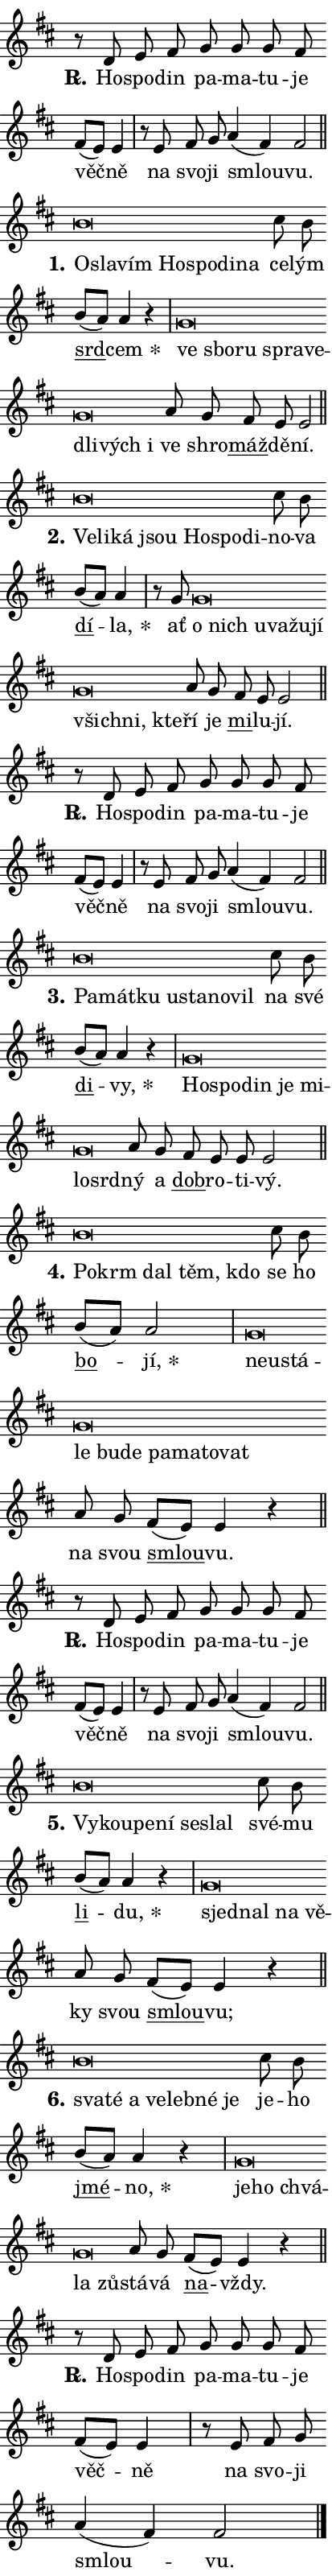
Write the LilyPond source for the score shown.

\version "2.24.0"
\header { tagline = "" }
\paper {
  indent = 0\cm
  top-margin = 0\cm
  right-margin = 0.13\cm % to fit lyric hyphens
  bottom-margin = 0\cm
  left-margin = 0\cm
  paper-width = 7\cm
  page-breaking = #ly:one-page-breaking
  system-system-spacing.basic-distance = #11
  score-system-spacing.basic-distance = #11
  ragged-last = ##f
}


%% Author: Thomas Morley
%% https://lists.gnu.org/archive/html/lilypond-user/2020-05/msg00002.html
#(define (line-position grob)
"Returns position of @var[grob} in current system:
   @code{'start}, if at first time-step
   @code{'end}, if at last time-step
   @code{'middle} otherwise
"
  (let* ((col (ly:item-get-column grob))
         (ln (ly:grob-object col 'left-neighbor))
         (rn (ly:grob-object col 'right-neighbor))
         (col-to-check-left (if (ly:grob? ln) ln col))
         (col-to-check-right (if (ly:grob? rn) rn col))
         (break-dir-left
           (and
             (ly:grob-property col-to-check-left 'non-musical #f)
             (ly:item-break-dir col-to-check-left)))
         (break-dir-right
           (and
             (ly:grob-property col-to-check-right 'non-musical #f)
             (ly:item-break-dir col-to-check-right))))
        (cond ((eqv? 1 break-dir-left) 'start)
              ((eqv? -1 break-dir-right) 'end)
              (else 'middle))))

#(define (tranparent-at-line-position vctor)
  (lambda (grob)
  "Relying on @code{line-position} select the relevant enry from @var{vctor}.
Used to determine transparency,"
    (case (line-position grob)
      ((end) (not (vector-ref vctor 0)))
      ((middle) (not (vector-ref vctor 1)))
      ((start) (not (vector-ref vctor 2))))))

noteHeadBreakVisibility =
#(define-music-function (break-visibility)(vector?)
"Makes @code{NoteHead}s transparent relying on @var{break-visibility}"
#{
  \override NoteHead.transparent =
    #(tranparent-at-line-position break-visibility)
#})

#(define delete-ledgers-for-transparent-note-heads
  (lambda (grob)
    "Reads whether a @code{NoteHead} is transparent.
If so this @code{NoteHead} is removed from @code{'note-heads} from
@var{grob}, which is supposed to be @code{LedgerLineSpanner}.
As a result ledgers are not printed for this @code{NoteHead}"
    (let* ((nhds-array (ly:grob-object grob 'note-heads))
           (nhds-list
             (if (ly:grob-array? nhds-array)
                 (ly:grob-array->list nhds-array)
                 '()))
           ;; Relies on the transparent-property being done before
           ;; Staff.LedgerLineSpanner.after-line-breaking is executed.
           ;; This is fragile ...
           (to-keep
             (remove
               (lambda (nhd)
                 (ly:grob-property nhd 'transparent #f))
               nhds-list)))
      ;; TODO find a better method to iterate over grob-arrays, similiar
      ;; to filter/remove etc for lists
      ;; For now rebuilt from scratch
      (set! (ly:grob-object grob 'note-heads)  '())
      (for-each
        (lambda (nhd)
          (ly:pointer-group-interface::add-grob grob 'note-heads nhd))
        to-keep))))

squashNotes = {
  \override NoteHead.X-extent = #'(-0.2 . 0.2)
  \override NoteHead.Y-extent = #'(-0.75 . 0)
  \override NoteHead.stencil =
    #(lambda (grob)
       (let ((pos (ly:grob-property grob 'staff-position)))
         (begin
           (if (< pos -7) (display "ERROR: Lower brevis then expected\n") (display ""))
           (if (<= pos -6) ly:text-interface::print ly:note-head::print))))
}
unSquashNotes = {
  \revert NoteHead.X-extent
  \revert NoteHead.Y-extent
  \revert NoteHead.stencil
}

hideNotes = \noteHeadBreakVisibility #begin-of-line-visible
unHideNotes = \noteHeadBreakVisibility #all-visible

% work-around for resetting accidentals
% https://lilypond.org/doc/v2.23/Documentation/notation/displaying-rhythms#unmetered-music
cadenzaMeasure = {
  \cadenzaOff
  \partial 1024 s1024
  \cadenzaOn
}

#(define-markup-command (accent layout props text) (markup?)
  "Underline accented syllable"
  (interpret-markup layout props
    #{\markup \override #'(offset . 4.3) \underline { #text }#}))

responsum = \markup \concat {
  "R" \hspace #-1.05 \path #0.1 #'((moveto 0 0.07) (lineto 0.9 0.8)) \hspace #0.05 "."
}

spaceSize = #0.6828661417322834 % exact space size for TeX Gyre Schola

\layout {
  \context {
    \Staff
    \remove "Time_signature_engraver"
    \override LedgerLineSpanner.after-line-breaking = #delete-ledgers-for-transparent-note-heads
  }
  \context {
    \Lyrics {
      \override LyricSpace.minimum-distance = \spaceSize
      \override LyricText.font-name = #"TeX Gyre Schola"
      \override LyricText.font-size = 1
      \override StanzaNumber.font-name = #"TeX Gyre Schola Bold"
      \override StanzaNumber.font-size = 1
    }
  }
  \context {
    \Score 
    \override NoteHead.text =
      #(lambda (grob) 
        (let ((pos (ly:grob-property grob 'staff-position)))
          #{\markup {
            \combine
              \halign #-0.55 \raise #(if (= pos -6) 0 0.5) \override #'(thickness . 2) \draw-line #'(3.2 . 0)
              \musicglyph "noteheads.sM1"
          }#}))
  }
}

% magnetic-lyrics.ily
%
%   written by
%     Jean Abou Samra <jean@abou-samra.fr>
%     Werner Lemberg <wl@gnu.org>
%
%   adapted by
%     Jiri Hon <jiri.hon@gmail.com>
%
% Version 2022-Apr-15

% https://www.mail-archive.com/lilypond-user@gnu.org/msg149350.html

#(define (Left_hyphen_pointer_engraver context)
   "Collect syllable-hyphen-syllable occurrences in lyrics and store
them in properties.  This engraver only looks to the left.  For
example, if the lyrics input is @code{foo -- bar}, it does the
following.

@itemize @bullet
@item
Set the @code{text} property of the @code{LyricHyphen} grob between
@q{foo} and @q{bar} to @code{foo}.

@item
Set the @code{left-hyphen} property of the @code{LyricText} grob with
text @q{foo} to the @code{LyricHyphen} grob between @q{foo} and
@q{bar}.
@end itemize

Use this auxiliary engraver in combination with the
@code{lyric-@/text::@/apply-@/magnetic-@/offset!} hook."
   (let ((hyphen #f)
         (text #f))
     (make-engraver
      (acknowledgers
       ((lyric-syllable-interface engraver grob source-engraver)
        (set! text grob)))
      (end-acknowledgers
       ((lyric-hyphen-interface engraver grob source-engraver)
        ;(when (not (grob::has-interface grob 'lyric-space-interface))
          (set! hyphen grob)));)
      ((stop-translation-timestep engraver)
       (when (and text hyphen)
         (ly:grob-set-object! text 'left-hyphen hyphen))
       (set! text #f)
       (set! hyphen #f)))))

#(define (lyric-text::apply-magnetic-offset! grob)
   "If the space between two syllables is less than the value in
property @code{LyricText@/.details@/.squash-threshold}, move the right
syllable to the left so that it gets concatenated with the left
syllable.

Use this function as a hook for
@code{LyricText@/.after-@/line-@/breaking} if the
@code{Left_@/hyphen_@/pointer_@/engraver} is active."
   (let ((hyphen (ly:grob-object grob 'left-hyphen #f)))
     (when hyphen
       (let ((left-text (ly:spanner-bound hyphen LEFT)))
         (when (grob::has-interface left-text 'lyric-syllable-interface)
           (let* ((common (ly:grob-common-refpoint grob left-text X))
                  (this-x-ext (ly:grob-extent grob common X))
                  (left-x-ext
                   (begin
                     ;; Trigger magnetism for left-text.
                     (ly:grob-property left-text 'after-line-breaking)
                     (ly:grob-extent left-text common X)))
                  ;; `delta` is the gap width between two syllables.
                  (delta (- (interval-start this-x-ext)
                            (interval-end left-x-ext)))
                  (details (ly:grob-property grob 'details))
                  (threshold (assoc-get 'squash-threshold details 0.2)))
             (when (< delta threshold)
               (let* (;; We have to manipulate the input text so that
                      ;; ligatures crossing syllable boundaries are not
                      ;; disabled.  For languages based on the Latin
                      ;; script this is essentially a beautification.
                      ;; However, for non-Western scripts it can be a
                      ;; necessity.
                      (lt (ly:grob-property left-text 'text))
                      (rt (ly:grob-property grob 'text))
                      (is-space (grob::has-interface hyphen 'lyric-space-interface))
                      (space (if is-space " " ""))
                      (extra-delta (if is-space spaceSize 0))
                      ;; Append new syllable.
                      (ltrt-space (if (and (string? lt) (string? rt))
                                (string-append lt space rt)
                                (make-concat-markup (list lt space rt))))
                      ;; Right-align `ltrt` to the right side.
                      (ltrt-space-markup (grob-interpret-markup
                               grob
                               (make-translate-markup
                                (cons (interval-length this-x-ext) 0)
                                (make-right-align-markup ltrt-space)))))
                 (begin
                   ;; Don't print `left-text`.
                   (ly:grob-set-property! left-text 'stencil #f)
                   ;; Set text and stencil (which holds all collected
                   ;; syllables so far) and shift it to the left.
                   (ly:grob-set-property! grob 'text ltrt-space)
                   (ly:grob-set-property! grob 'stencil ltrt-space-markup)
                   (ly:grob-translate-axis! grob (- (- delta extra-delta)) X))))))))))


#(define (lyric-hyphen::displace-bounds-first grob)
   ;; Make very sure this callback isn't triggered too early.
   (let ((left (ly:spanner-bound grob LEFT))
         (right (ly:spanner-bound grob RIGHT)))
     (ly:grob-property left 'after-line-breaking)
     (ly:grob-property right 'after-line-breaking)
     (ly:lyric-hyphen::print grob)))

squashThreshold = #0.4

\layout {
  \context {
    \Lyrics
    \consists #Left_hyphen_pointer_engraver
    \override LyricText.after-line-breaking =
      #lyric-text::apply-magnetic-offset!
    \override LyricHyphen.stencil = #lyric-hyphen::displace-bounds-first
    \override LyricText.details.squash-threshold = \squashThreshold
    \override LyricHyphen.minimum-distance = 0
    \override LyricHyphen.minimum-length = \squashThreshold
  }
}

squashText = \override LyricText.details.squash-threshold = 9999
unSquashText = \override LyricText.details.squash-threshold = \squashThreshold

leftText = \override LyricText.self-alignment-X = #LEFT
unLeftText = \revert LyricText.self-alignment-X

starOffset = #(lambda (grob) 
                (let ((x_offset (ly:self-alignment-interface::aligned-on-x-parent grob)))
                  (if (= x_offset 0) 0 (+ x_offset 1.2))))

star = #(define-music-function (syllable)(string?)
"Append star separator at the end of a syllable"
#{
  \once \override LyricText.X-offset = #starOffset
  \lyricmode { \markup {
    #syllable
    \override #'((font-name . "TeX Gyre Schola Bold")) \hspace #0.2 \lower #0.65 \larger "*"
  } }
#})

starAccent = #(define-music-function (syllable)(string?)
"Append star separator at the end of a syllable and make accent"
#{
  \once \override LyricText.X-offset = #starOffset
  \lyricmode { \markup {
    \accent #syllable
    \override #'((font-name . "TeX Gyre Schola Bold")) \hspace #0.2 \lower #0.65 \larger "*"
  } }
#})

breath = #(define-music-function (syllable)(string?)
"Append breathing indicator at the end of a syllable"
#{
  \lyricmode { \markup { #syllable "+" } }
#})

optionalBreath = #(define-music-function (syllable)(string?)
"Append optional breathing indicator at the end of a syllable"
#{
  \lyricmode { \markup { #syllable "(+)" } }
#})


\score {
    <<
        \new Voice = "melody" { \cadenzaOn \key d \major \relative { r8 d' e fis g g g fis \bar "" fis[( e)] e4 \cadenzaMeasure \bar "|" r8 e fis g \bar "" a4( fis) fis2 \cadenzaMeasure \bar "||" \break } }
        \new Lyrics \lyricsto "melody" { \lyricmode { \set stanza = \responsum
Ho -- spo -- din pa -- ma -- tu -- je věč -- ně na svo -- ji smlou -- vu. } }
    >>
    \layout {}
}

\score {
    <<
        \new Voice = "melody" { \cadenzaOn \key d \major \relative { \squashNotes b'\breve*1/16 \hideNotes \breve*1/16 \bar "" \breve*1/16 \bar "" \breve*1/16 \bar "" \breve*1/16 \bar "" \breve*1/16 \breve*1/16 \bar "" \unHideNotes \unSquashNotes cis8 b \bar "" b[( a)] a4 r \cadenzaMeasure \bar "|" \squashNotes g\breve*1/16 \hideNotes \breve*1/16 \bar "" \breve*1/16 \bar "" \breve*1/16 \bar "" \breve*1/16 \bar "" \breve*1/16 \bar "" \breve*1/16 \breve*1/16 \bar "" \unHideNotes \unSquashNotes a8 g \bar "" fis e e2 \cadenzaMeasure \bar "||" \break } }
        \new Lyrics \lyricsto "melody" { \lyricmode { \set stanza = "1."
\leftText O -- \squashText sla -- vím Ho -- spo -- di -- na \unLeftText \unSquashText ce -- lým \markup \accent srd -- \star cem \leftText ve \squashText sbo -- ru spra -- ve -- dli -- vých i \unLeftText \unSquashText ve shro -- \markup \accent máž -- dě -- ní. } }
    >>
    \layout {}
}

\score {
    <<
        \new Voice = "melody" { \cadenzaOn \key d \major \relative { \squashNotes b'\breve*1/16 \hideNotes \breve*1/16 \bar "" \breve*1/16 \bar "" \breve*1/16 \bar "" \breve*1/16 \bar "" \breve*1/16 \breve*1/16 \bar "" \unHideNotes \unSquashNotes cis8 b \bar "" b[( a)] a4 \cadenzaMeasure \bar "|" r8 g8 \squashNotes g\breve*1/16 \hideNotes \breve*1/16 \bar "" \breve*1/16 \bar "" \breve*1/16 \bar "" \breve*1/16 \bar "" \breve*1/16 \bar "" \breve*1/16 \bar "" \breve*1/16 \breve*1/16 \bar "" \unHideNotes \unSquashNotes a8 g \bar "" fis e e2 \cadenzaMeasure \bar "||" \break } }
        \new Lyrics \lyricsto "melody" { \lyricmode { \set stanza = "2."
\leftText Ve -- \squashText li -- ká jsou Ho -- spo -- di -- \unLeftText \unSquashText no -- va \markup \accent dí -- \star la, ať \leftText o \squashText nich u -- va -- žu -- jí všich -- ni, kte -- \unLeftText \unSquashText ří je \markup \accent mi -- lu -- jí. } }
    >>
    \layout {}
}

\score {
    <<
        \new Voice = "melody" { \cadenzaOn \key d \major \relative { r8 d' e fis g g g fis \bar "" fis[( e)] e4 \cadenzaMeasure \bar "|" r8 e fis g \bar "" a4( fis) fis2 \cadenzaMeasure \bar "||" \break } }
        \new Lyrics \lyricsto "melody" { \lyricmode { \set stanza = \responsum
Ho -- spo -- din pa -- ma -- tu -- je věč -- ně na svo -- ji smlou -- vu. } }
    >>
    \layout {}
}

\score {
    <<
        \new Voice = "melody" { \cadenzaOn \key d \major \relative { \squashNotes b'\breve*1/16 \hideNotes \breve*1/16 \bar "" \breve*1/16 \bar "" \breve*1/16 \bar "" \breve*1/16 \bar "" \breve*1/16 \breve*1/16 \bar "" \unHideNotes \unSquashNotes cis8 b \bar "" b[( a)] a4 r \cadenzaMeasure \bar "|" \squashNotes g\breve*1/16 \hideNotes \breve*1/16 \bar "" \breve*1/16 \bar "" \breve*1/16 \bar "" \breve*1/16 \bar "" \breve*1/16 \breve*1/16 \bar "" \unHideNotes \unSquashNotes a8 g \bar "" fis e e e2 \cadenzaMeasure \bar "||" \break } }
        \new Lyrics \lyricsto "melody" { \lyricmode { \set stanza = "3."
\leftText Pa -- \squashText mát -- ku u -- sta -- no -- vil \unLeftText \unSquashText na své \markup \accent di -- \star vy, \leftText Ho -- \squashText spo -- din je mi -- lo -- srd -- \unLeftText \unSquashText ný a \markup \accent dob -- ro -- ti -- vý. } }
    >>
    \layout {}
}

\score {
    <<
        \new Voice = "melody" { \cadenzaOn \key d \major \relative { \squashNotes b'\breve*1/16 \hideNotes \breve*1/16 \bar "" \breve*1/16 \bar "" \breve*1/16 \breve*1/16 \bar "" \unHideNotes \unSquashNotes cis8 b \bar "" b[( a)] a2 \cadenzaMeasure \bar "|" \squashNotes g\breve*1/16 \hideNotes \breve*1/16 \bar "" \breve*1/16 \bar "" \breve*1/16 \bar "" \breve*1/16 \bar "" \breve*1/16 \bar "" \breve*1/16 \bar "" \breve*1/16 \bar "" \breve*1/16 \breve*1/16 \bar "" \unHideNotes \unSquashNotes a8 g \bar "" fis[( e)] e4 r \cadenzaMeasure \bar "||" \break } }
        \new Lyrics \lyricsto "melody" { \lyricmode { \set stanza = "4."
\leftText Po -- \squashText krm dal těm, kdo \unLeftText \unSquashText se ho \markup \accent bo -- \star jí, \leftText ne -- \squashText u -- stá -- le bu -- de pa -- ma -- to -- vat \unLeftText \unSquashText na svou \markup \accent smlou -- vu. } }
    >>
    \layout {}
}

\score {
    <<
        \new Voice = "melody" { \cadenzaOn \key d \major \relative { r8 d' e fis g g g fis \bar "" fis[( e)] e4 \cadenzaMeasure \bar "|" r8 e fis g \bar "" a4( fis) fis2 \cadenzaMeasure \bar "||" \break } }
        \new Lyrics \lyricsto "melody" { \lyricmode { \set stanza = \responsum
Ho -- spo -- din pa -- ma -- tu -- je věč -- ně na svo -- ji smlou -- vu. } }
    >>
    \layout {}
}

\score {
    <<
        \new Voice = "melody" { \cadenzaOn \key d \major \relative { \squashNotes b'\breve*1/16 \hideNotes \breve*1/16 \bar "" \breve*1/16 \bar "" \breve*1/16 \bar "" \breve*1/16 \breve*1/16 \bar "" \unHideNotes \unSquashNotes cis8 b \bar "" b[( a)] a4 r \cadenzaMeasure \bar "|" \squashNotes g\breve*1/16 \hideNotes \breve*1/16 \bar "" \breve*1/16 \breve*1/16 \bar "" \unHideNotes \unSquashNotes a8 g \bar "" fis[( e)] e4 r \cadenzaMeasure \bar "||" \break } }
        \new Lyrics \lyricsto "melody" { \lyricmode { \set stanza = "5."
\leftText Vy -- \squashText kou -- pe -- ní se -- slal \unLeftText \unSquashText své -- mu \markup \accent li -- \star du, \leftText sjed -- \squashText nal na vě -- \unLeftText \unSquashText ky svou \markup \accent smlou -- vu; } }
    >>
    \layout {}
}

\score {
    <<
        \new Voice = "melody" { \cadenzaOn \key d \major \relative { \squashNotes b'\breve*1/16 \hideNotes \breve*1/16 \bar "" \breve*1/16 \bar "" \breve*1/16 \bar "" \breve*1/16 \bar "" \breve*1/16 \breve*1/16 \bar "" \unHideNotes \unSquashNotes cis8 b \bar "" b[( a)] a4 r \cadenzaMeasure \bar "|" \squashNotes g\breve*1/16 \hideNotes \breve*1/16 \bar "" \breve*1/16 \bar "" \breve*1/16 \breve*1/16 \bar "" \unHideNotes \unSquashNotes a8 g \bar "" fis[( e)] e4 r \cadenzaMeasure \bar "||" \break } }
        \new Lyrics \lyricsto "melody" { \lyricmode { \set stanza = "6."
\leftText sva -- \squashText té a ve -- leb -- né je \unLeftText \unSquashText je -- ho \markup \accent jmé -- \star no, \leftText je -- \squashText ho chvá -- la zů -- \unLeftText \unSquashText stá -- vá \markup \accent na -- vždy. } }
    >>
    \layout {}
}

\score {
    <<
        \new Voice = "melody" { \cadenzaOn \key d \major \relative { r8 d' e fis g g g fis \bar "" fis[( e)] e4 \cadenzaMeasure \bar "|" r8 e fis g \bar "" a4( fis) fis2 \cadenzaMeasure \bar "||" \break } \bar "|." }
        \new Lyrics \lyricsto "melody" { \lyricmode { \set stanza = \responsum
Ho -- spo -- din pa -- ma -- tu -- je věč -- ně na svo -- ji smlou -- vu. } }
    >>
    \layout {}
}
